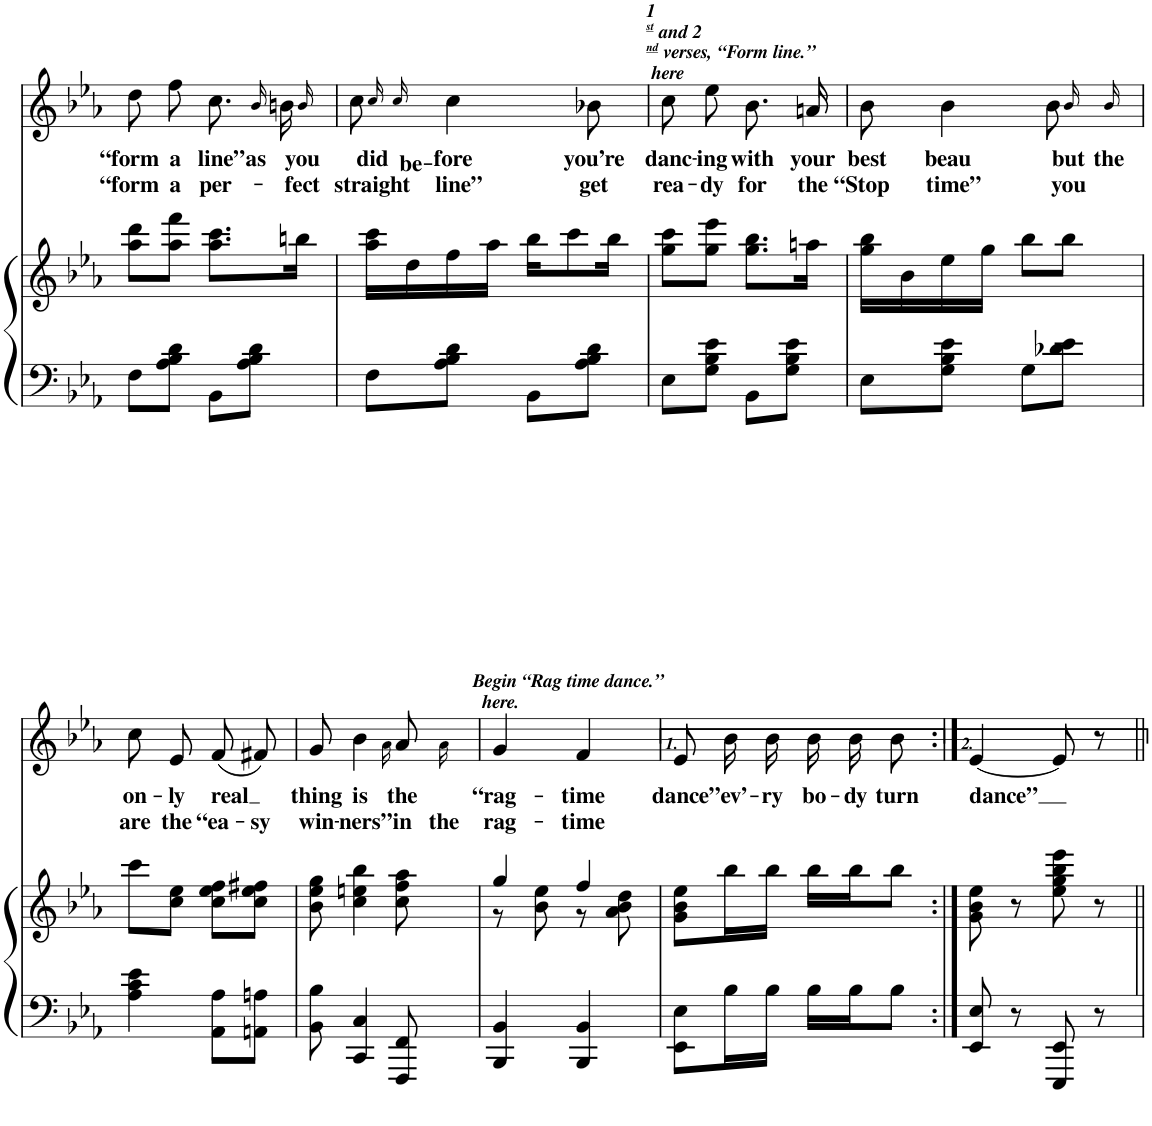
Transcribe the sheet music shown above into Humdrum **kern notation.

**kern	**kern	**kern	**text	**text
*part2	*part2	*part1	*part1	*part1
*staff3	*staff2	*staff1	*staff1	*staff1
*I"PIANO.	*	*I"VOICE.	*	*
*I'Pno	*	*	*	*
!!LO:PB:g=z
*clefF4	*clefG2	*clefG2	*	*
*k[b-e-a-]	*k[b-e-a-]	*k[b-e-a-]	*	*
*M2/4	*M2/4	*M2/4	*	*
=84	=84	=84	=84	=84
!	!	!	!LO:LY:b	!LO:LY:b
*	*	*^	*	*
8F\L	8aa-\ 8ddd\L	8dd\L	4.ryy	“form	“form
!	!	!	!	!LO:LY:b	!LO:LY:b
8A-\ 8B-\ 8d\J	8aa-\ 8fff\J	8ff\J	.	a	a
!	!	!	!	!LO:LY:b	!LO:LY:b
8BB-\L	8.aa-\ 8.ccc\L	8.cc\L	.	line”	per-
!	!	!	!	!LO:LY:b	!
8A-\ 8B-\ 8d\J	.	.	16b-!/LL	as	.
!	!	!	!	!	!LO:LY:b
!	!	!	!	!LO:LY:b	!
.	16bbn\Jk	16bn\Jk	16b!/JJ	you	-fect
=85	=85	=85	=85	=85	=85
!	!	!	!	!LO:LY:b	!LO:LY:b
8F\L	16aa-\ 16ccc\LL	8cc\	16cc!/LL	did	straight
!	!	!	!	!LO:LY:b	!
.	16dd\	.	16cc!/JJ	be-	.
!	!	!	!	!	!LO:LY:b
!	!	!	!	!LO:LY:b	!
8A-\ 8B-\ 8d\J	16ff\	4cc\	4cc	-fore	line”
.	16aa-\JJ	.	.	.	.
8BB-\L	16bb-\KL	.	.	.	.
.	8ccc\	.	.	.	.
!	!	!	!	!LO:LY:b	!LO:LY:b
8A-\ 8B-\ 8d\J	.	8b-X\	8ryy	you’re	get
.	16bb-\Jk	.	.	.	.
*	*	*v	*v	*	*
=86	=86	=86	=86	=86
!	!	!LO:TX:a:Bi:t=1	!	!
!	!	!LO:TX:a:t=st	!	!
!	!	!LO:TX:a:t=and 2	!	!
!	!	!LO:TX:a:t=nd	!	!
!	!	!LO:TX:a:t=verses, “Form line.”	!	!
!	!	!LO:TX:a:t=here	!	!
!	!	!	!LO:LY:b	!LO:LY:b
8E-\L	8gg\ 8ccc\L	8cc\L	danc-	rea-
!	!	!	!LO:LY:b	!LO:LY:b
8G\ 8B-\ 8e-\J	8gg\ 8eee-\J	8ee-\J	-ing	-dy
!	!	!	!LO:LY:b	!LO:LY:b
8BB-\L	8.gg\ 8.bb-\L	8.b-/L	with	for
8G\ 8B-\ 8e-\J	.	.	.	.
!	!	!	!LO:LY:b	!LO:LY:b
.	16aan\Jk	16an/Jk	your	the
=87	=87	=87	=87	=87
!	!	!	!LO:LY:b	!LO:LY:b
*	*	*^	*	*
8E-\L	16gg\ 16bb-\LL	8b-\	4ryy	best	“Stop
.	16b-\	.	.	.	.
!	!	!	!	!LO:LY:b	!LO:LY:b
8G\ 8B-\ 8e-\J	16ee-\	4b-\	.	beau	time”
.	16gg\JJ	.	.	.	.
8G\L	8bb-\L	.	8ryy	.	.
!	!	!	!	!	!LO:LY:b
!	!	!	!	!LO:LY:b	!
8d-X\ 8e-\J	8bb-\J	8b-\	16b-!/LL	-but	you
!	!	!	!	!LO:LY:b	!
.	.	.	16b-!/JJ	the	.
!!LO:LB:g=z
=88	=88	=88	=88	=88	=88
!	!	!	!	!LO:LY:b	!LO:LY:b
*	*	*v	*v	*	*
4A-\ 4c\ 4e-\	8ccc\L	8cc/L	on-	are
!	!	!	!LO:LY:b	!LO:LY:b
.	8cc\ 8ee-\J	8e-/J	-ly	the
!	!	!	!LO:LY:b	!LO:LY:b
8AA-\ 8A-\L	8cc\ 8ee-\ 8ff\L	(8f/L	real	“ea-
!	!	!	!	!LO:LY:b
8AAn\ 8An\J	8cc\ 8ee-\ 8ff#X\J	8f#X/J)	.	-sy
=89	=89	=89	=89	=89
!	!	!	!LO:LY:b	!LO:LY:b
*	*	*^	*	*
8BB-\ 8B-\	8b-\ 8ee-\ 8gg\	8g/	8ryy	thing	win-
!	!	!	!	!LO:LY:b	!LO:LY:b
4CC/ 4C/	4cc\ 4een\ 4bb-\	4b-\	4ryy	is	-ners”
!	!	!	!	!LO:LY:b	!
!	!	!	!	!	!LO:LY:b
8FFF/ 8FF/	8cc\ 8ff\ 8aa-\	8a-/	16a-!\LL	.	in
!	!	!	!	!	!LO:LY:b
.	.	.	16a-!\JJ	.	the
=90	=90	=90	=90	=90	=90
*	*^	*	*	*	*
!	!	!	!LO:TX:a:Bi:t=Begin “Rag time dance.”	!	!	!
!	!	!	!LO:TX:a:t=here.	!	!	!
!	!	!	!	!	!LO:LY:b	!LO:LY:b
*	*	*	*v	*v	*	*
4BBB-/ 4BB-/	4gg/	8r	4g/	“rag-	rag-
.	.	8b-\ 8ee-\	.	.	.
!	!	!	!	!LO:LY:b	!LO:LY:b
4BBB-/ 4BB-/	4ff/	8r	4f/	-time	-time
.	.	8a-\ 8b-\ 8dd\	.	.	.
=91	=91	=91	=91	=91	=91
!	!	!	!	!LO:LY:b	!
*	*v	*v	*	*	*
8EE-\ 8E-\L	8g\ 8b-\ 8ee-\L	8e-/L	dance”	.
!	!	!	!LO:LY:b	!
16B-\L	16bb-\L	16b-/L	ev’-	.
!	!	!	!LO:LY:b	!
16B-\JJ	16bb-\JJ	16b-/JJ	-ry	.
!	!	!	!LO:LY:b	!
16B-\LL	16bb-\LL	16b-\LL	bo-	.
!	!	!	!LO:LY:b	!
16B-\J	16bb-\J	16b-\J	-dy	.
!	!	!	!LO:LY:b	!
8B-\J	8bb-\J	8b-\J	turn	.
=92:|!	=92:|!	=92:|!	=92:|!	=92:|!
!	!	!	!LO:LY:b	!
8EE-/ 8E-/	8g\ 8b-\ 8ee-\	[4e-/	dance”	.
8r	8r	.	.	.
8EEE-/ 8EE-/	8ee-\ 8gg\ 8bb-\ 8eee-\	8e-/]	.	.
8r	8r	8r	.	.
=||	=||	=||	=||	=||
*-	*-	*-	*-	*-
